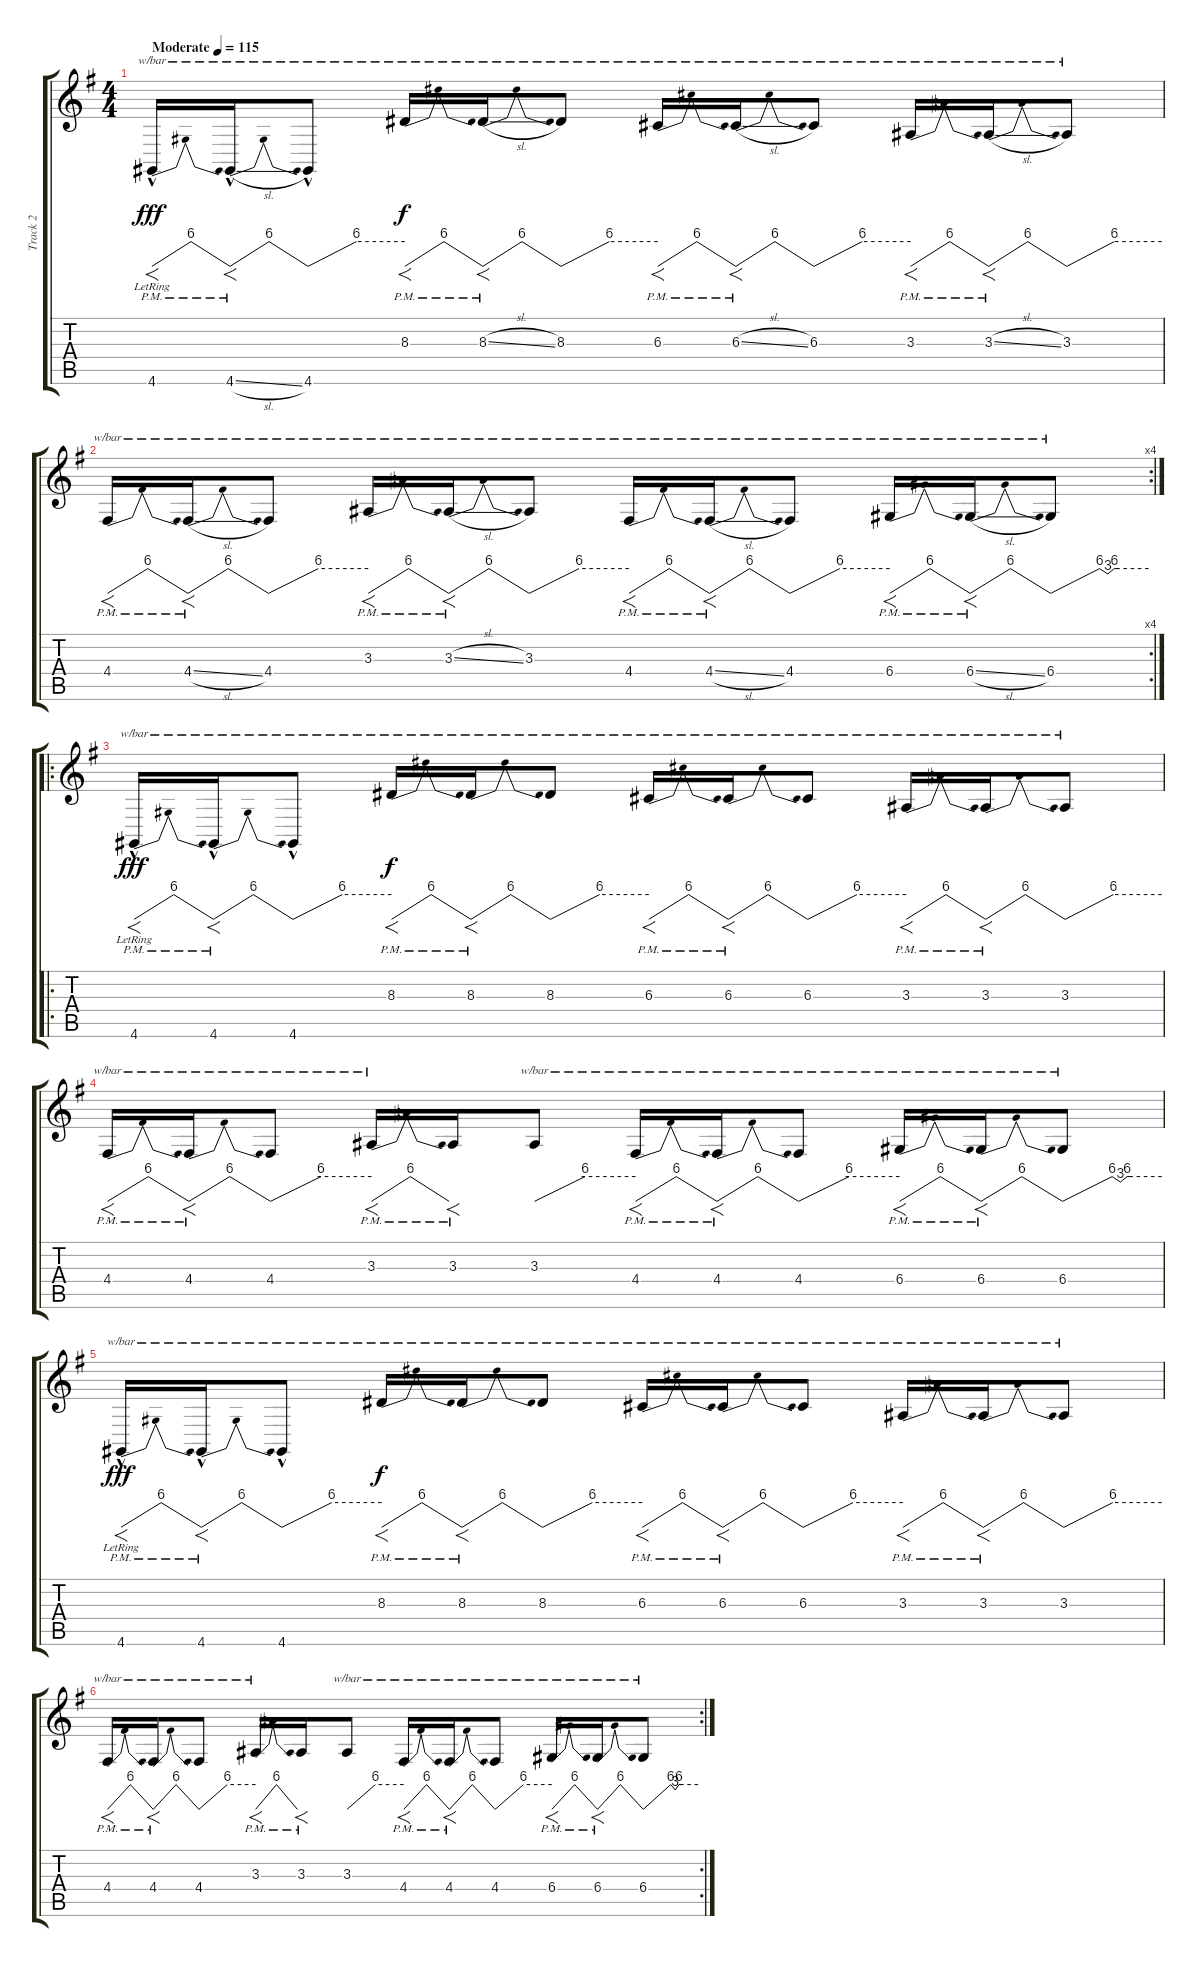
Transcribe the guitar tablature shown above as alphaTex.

\track ("Track 2" "Track 2") {instrument lead2sawtooth}
\staff {score tabs}
\tuning (E4 B3 G3 D3 A2 E2) {hide}
\ts (4 4)
\tempo (115 "Moderate")
\clef g2
\ks g
4.6{hac pm lr}.16{f tbe (dip default 0 0 30 24 60 0) dy fff instrument lead2sawtooth} 4.6{sl hac pm}.16{f tbe (dip default 0 0 30 24 60 0)} 4.6{hac}.8{tbe (custom default 0 0 30 24 60 24)} 8.3{pm}.16{f tbe (dip default 0 0 30 24 60 0) dy f} 8.3{sl pm}.16{f tbe (dip default 0 0 30 24 60 0)} 8.3.8{tbe (custom default 0 0 30 24 60 24)} 6.3{pm}.16{f tbe (dip default 0 0 30 24 60 0)} 6.3{sl pm}.16{f tbe (dip default 0 0 30 24 60 0)} 6.3.8{tbe (custom default 0 0 30 24 60 24)} 3.3{pm}.16{f tbe (dip default 0 0 30 24 60 0)} 3.3{sl pm}.16{f tbe (dip default 0 0 30 24 60 0)} 3.3.8{tbe (custom default 0 0 30 24 60 24)} |
\rc 4
4.4{pm}.16{f tbe (dip default 0 0 30 24 60 0)} 4.4{sl pm}.16{f tbe (dip default 0 0 30 24 60 0)} 4.4.8{tbe (custom default 0 0 30 24 60 24)} 3.3{pm}.16{f tbe (dip default 0 0 30 24 60 0)} 3.3{sl pm}.16{f tbe (dip default 0 0 30 24 60 0)} 3.3.8{tbe (custom default 0 0 30 24 60 24)} 4.4{pm}.16{f tbe (dip default 0 0 30 24 60 0)} 4.4{sl pm}.16{f tbe (dip default 0 0 30 24 60 0)} 4.4.8{tbe (custom default 0 0 30 24 60 24)} 6.4{pm}.16{f tbe (dip default 0 0 30 24 60 0)} 6.4{sl pm}.16{f tbe (dip default 0 0 30 24 60 0)} 6.4.8{tbe (custom default 0 0 30 24 35 12 39 24 41 24 60 24)} |
\ro
4.6{hac pm lr}.16{f tbe (dip default 0 0 30 24 60 0) dy fff} 4.6{hac pm}.16{f tbe (dip default 0 0 30 24 60 0)} 4.6{hac}.8{tbe (custom default 0 0 30 24 60 24)} 8.3{pm}.16{f tbe (dip default 0 0 30 24 60 0) dy f} 8.3{pm}.16{f tbe (dip default 0 0 30 24 60 0)} 8.3.8{tbe (custom default 0 0 30 24 60 24)} 6.3{pm}.16{f tbe (dip default 0 0 30 24 60 0)} 6.3{pm}.16{f tbe (dip default 0 0 30 24 60 0)} 6.3.8{tbe (custom default 0 0 30 24 60 24)} 3.3{pm}.16{f tbe (dip default 0 0 30 24 60 0)} 3.3{pm}.16{f tbe (dip default 0 0 30 24 60 0)} 3.3.8{tbe (custom default 0 0 30 24 60 24)} |
4.4{pm}.16{f tbe (dip default 0 0 30 24 60 0)} 4.4{pm}.16{f tbe (dip default 0 0 30 24 60 0)} 4.4.8{tbe (custom default 0 0 30 24 60 24)} 3.3{pm}.16{f tbe (dip default 0 0 30 24 60 0)} 3.3{pm}.16{f} 3.3.8{tbe (custom default 0 0 30 24 60 24)} 4.4{pm}.16{f tbe (dip default 0 0 30 24 60 0)} 4.4{pm}.16{f tbe (dip default 0 0 30 24 60 0)} 4.4.8{tbe (custom default 0 0 30 24 60 24)} 6.4{pm}.16{f tbe (dip default 0 0 30 24 60 0)} 6.4{pm}.16{f tbe (dip default 0 0 30 24 60 0)} 6.4.8{tbe (custom default 0 0 30 24 35 12 39 24 41 24 60 24)} |
4.6{hac pm lr}.16{f tbe (dip default 0 0 30 24 60 0) dy fff} 4.6{hac pm}.16{f tbe (dip default 0 0 30 24 60 0)} 4.6{hac}.8{tbe (custom default 0 0 30 24 60 24)} 8.3{pm}.16{f tbe (dip default 0 0 30 24 60 0) dy f} 8.3{pm}.16{f tbe (dip default 0 0 30 24 60 0)} 8.3.8{tbe (custom default 0 0 30 24 60 24)} 6.3{pm}.16{f tbe (dip default 0 0 30 24 60 0)} 6.3{pm}.16{f tbe (dip default 0 0 30 24 60 0)} 6.3.8{tbe (custom default 0 0 30 24 60 24)} 3.3{pm}.16{f tbe (dip default 0 0 30 24 60 0)} 3.3{pm}.16{f tbe (dip default 0 0 30 24 60 0)} 3.3.8{tbe (custom default 0 0 30 24 60 24)} |
\rc 2
4.4{pm}.16{f tbe (dip default 0 0 30 24 60 0)} 4.4{pm}.16{f tbe (dip default 0 0 30 24 60 0)} 4.4.8{tbe (custom default 0 0 30 24 60 24)} 3.3{pm}.16{f tbe (dip default 0 0 30 24 60 0)} 3.3{pm}.16{f} 3.3.8{tbe (custom default 0 0 30 24 60 24)} 4.4{pm}.16{f tbe (dip default 0 0 30 24 60 0)} 4.4{pm}.16{f tbe (dip default 0 0 30 24 60 0)} 4.4.8{tbe (custom default 0 0 30 24 60 24)} 6.4{pm}.16{f tbe (dip default 0 0 30 24 60 0)} 6.4{pm}.16{f tbe (dip default 0 0 30 24 60 0)} 6.4.8{tbe (custom default 0 0 30 24 35 12 39 24 41 24 60 24)}
